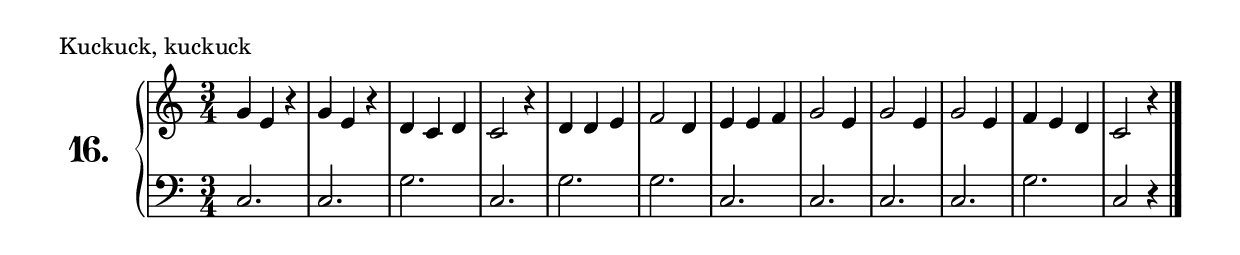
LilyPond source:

\version "2.18.2"

\score {
  \new PianoStaff  <<
    \set PianoStaff.instrumentName = \markup {
      \huge \bold \number "16." }

    \new Staff = "upper" \with {
      midiInstrument = #"acoustic grand" }

    \relative c'' {
      \clef treble
      \key c \major
      \time 3/4

      g4 e r | %01
      g e r  | %02
      d c d  | %03
      c2 r4  | %04
      d d e  | %05
      f2 d4  | %06
      e e f  | %07
      g2 e4  | %08
      g2 e4  | %09
      g2 e4  | %10
      f4 e d | %11
      c2 r4  | %12
      \bar "|."

    }
    \new Staff = "lower" \with {
      midiInstrument = #"acoustic grand" }

    \relative c {
      \clef bass
      \key c \major
      \time 3/4

      c2.
      c
      g'
      c,
      g'
      g
      \repeat unfold 4 {
        c,
      }
      g'
      c,2 r4
      \bar "|."
    }
  >>
  \layout { }
  \midi { }
  \header {
    composer = "Deutsches Volkslied"
    piece = "Kuckuck, kuckuck"
    %opus = ""
  }
}

